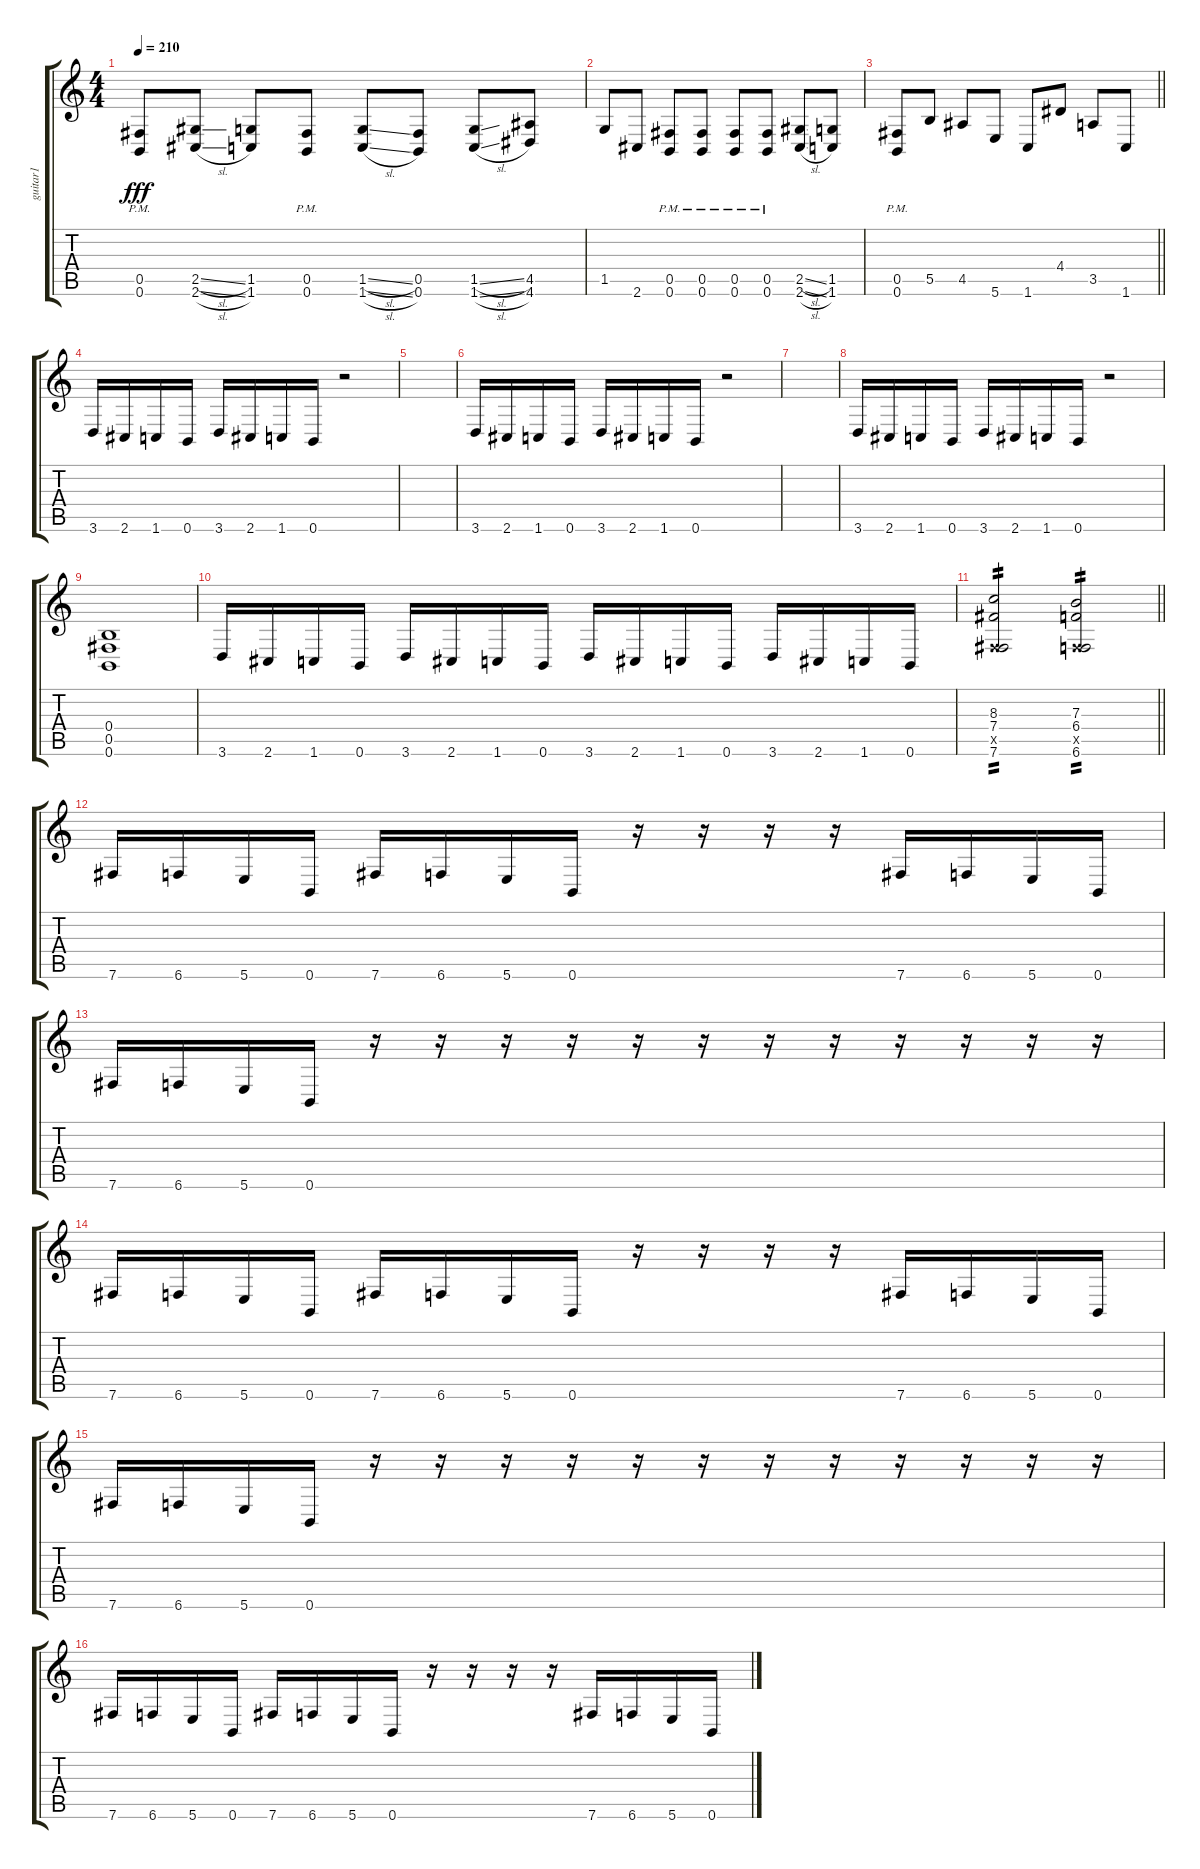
\track ("guitar1" "guitar1") {instrument distortionguitar}
\staff {score tabs}
\tuning (Db4 Ab3 E3 B2 Gb2 B1) {hide}
\ts (4 4)
\tempo 210
\clef g2
\ks c
(0.5{pm} 0.6{pm}).8{dy fff} (2.5{sl} 2.6{sl}).8 (1.5 1.6).8 (0.5{pm} 0.6{pm}).8 (1.5{sl} 1.6{sl}).8 (0.5 0.6).8 (1.5{sl} 1.6{sl}).8 (4.5 4.6).8 |
1.5.8 2.6.8 (0.5{pm} 0.6{pm}).8 (0.5{pm} 0.6{pm}).8 (0.5{pm} 0.6{pm}).8 (0.5{pm} 0.6{pm}).8 (2.5{sl} 2.6{sl}).8 (1.5 1.6).8 |
\barLineRight lightlight
(0.5{pm} 0.6{pm}).8 5.5.8 4.5.8 5.6.8 1.6.8 4.4.8 3.5.8 1.6.8 |
\section ("" "")
3.6.16 2.6.16 1.6.16 0.6.16 3.6.16 2.6.16 1.6.16 0.6.16 r.2 |
|
3.6.16 2.6.16 1.6.16 0.6.16 3.6.16 2.6.16 1.6.16 0.6.16 r.2 |
|
3.6.16 2.6.16 1.6.16 0.6.16 3.6.16 2.6.16 1.6.16 0.6.16 r.2 |
(0.4 0.5 0.6).1 |
3.6.16 2.6.16 1.6.16 0.6.16 3.6.16 2.6.16 1.6.16 0.6.16 3.6.16 2.6.16 1.6.16 0.6.16 3.6.16 2.6.16 1.6.16 0.6.16 |
\barLineRight lightlight
(8.3 7.4 0.5{x} 7.6).2{tp 2} (7.3 6.4 0.5{x} 6.6).2{tp 2} |
\section ("" "")
7.6.16 6.6.16 5.6.16 0.6.16 7.6.16 6.6.16 5.6.16 0.6.16 r.16 r.16 r.16 r.16 7.6.16 6.6.16 5.6.16 0.6.16 |
7.6.16 6.6.16 5.6.16 0.6.16 r.16 r.16 r.16 r.16 r.16 r.16 r.16 r.16 r.16 r.16 r.16 r.16 |
7.6.16 6.6.16 5.6.16 0.6.16 7.6.16 6.6.16 5.6.16 0.6.16 r.16 r.16 r.16 r.16 7.6.16 6.6.16 5.6.16 0.6.16 |
7.6.16 6.6.16 5.6.16 0.6.16 r.16 r.16 r.16 r.16 r.16 r.16 r.16 r.16 r.16 r.16 r.16 r.16 |
7.6.16 6.6.16 5.6.16 0.6.16 7.6.16 6.6.16 5.6.16 0.6.16 r.16 r.16 r.16 r.16 7.6.16 6.6.16 5.6.16 0.6.16
